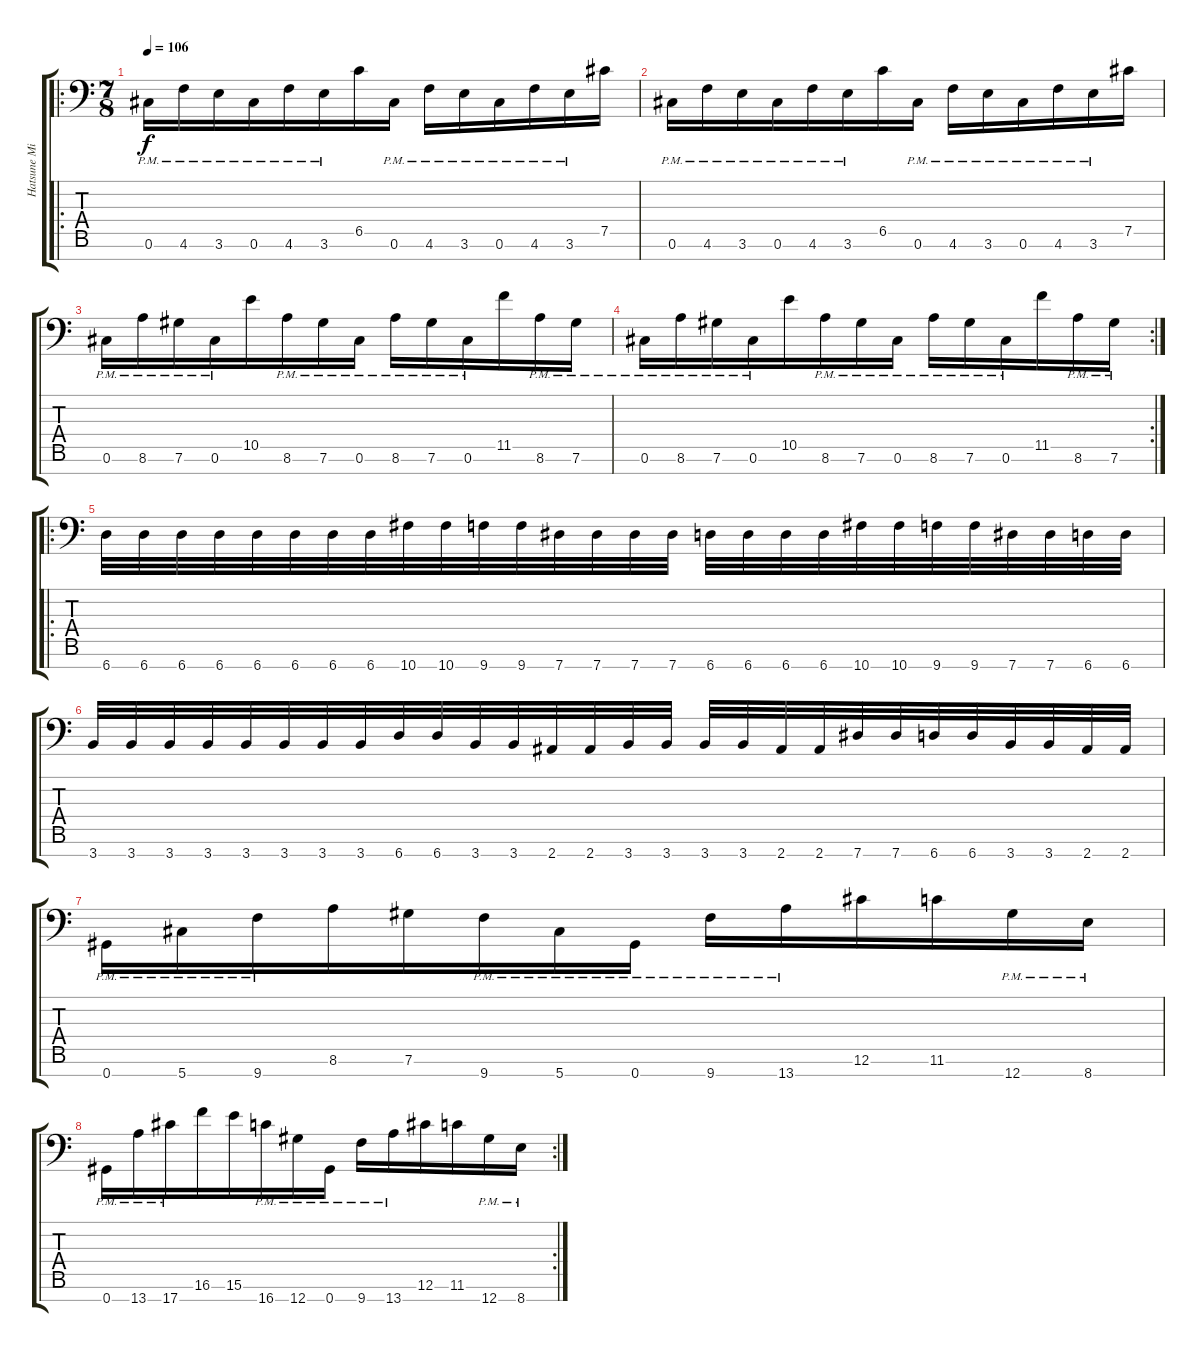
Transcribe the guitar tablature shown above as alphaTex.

\track ("Hatsune Miku" "Hatsune Mi") {instrument distortionguitar}
\staff {score tabs}
\tuning (Db4 Ab3 E3 B2 Gb2 Db2 Ab1) {hide}
\ro
\ts (7 8)
\tempo 106
\clef f4
\ks c
0.6{pm}.16{dy f} 4.6{pm}.16 3.6{pm}.16 0.6{pm}.16 4.6{pm}.16 3.6{pm}.16 6.5.16 0.6{pm}.16 4.6{pm}.16 3.6{pm}.16 0.6{pm}.16 4.6{pm}.16 3.6{pm}.16 7.5.16 |
0.6{pm}.16 4.6{pm}.16 3.6{pm}.16 0.6{pm}.16 4.6{pm}.16 3.6{pm}.16 6.5.16 0.6{pm}.16 4.6{pm}.16 3.6{pm}.16 0.6{pm}.16 4.6{pm}.16 3.6{pm}.16 7.5.16 |
0.6{pm}.16 8.6{pm}.16 7.6{pm}.16 0.6{pm}.16 10.5.16 8.6{pm}.16 7.6{pm}.16 0.6{pm}.16 8.6{pm}.16 7.6{pm}.16 0.6{pm}.16 11.5.16 8.6{pm}.16 7.6{pm}.16 |
\rc 2
0.6{pm}.16 8.6{pm}.16 7.6{pm}.16 0.6{pm}.16 10.5.16 8.6{pm}.16 7.6{pm}.16 0.6{pm}.16 8.6{pm}.16 7.6{pm}.16 0.6{pm}.16 11.5.16 8.6{pm}.16 7.6{pm}.16 |
\ro
6.7.32 6.7.32 6.7.32 6.7.32 6.7.32 6.7.32 6.7.32 6.7.32 10.7.32 10.7.32 9.7.32 9.7.32 7.7.32 7.7.32 7.7.32 7.7.32 6.7.32 6.7.32 6.7.32 6.7.32 10.7.32 10.7.32 9.7.32 9.7.32 7.7.32 7.7.32 6.7.32 6.7.32 |
3.7.32 3.7.32 3.7.32 3.7.32 3.7.32 3.7.32 3.7.32 3.7.32 6.7.32 6.7.32 3.7.32 3.7.32 2.7.32 2.7.32 3.7.32 3.7.32 3.7.32 3.7.32 2.7.32 2.7.32 7.7.32 7.7.32 6.7.32 6.7.32 3.7.32 3.7.32 2.7.32 2.7.32 |
0.7{pm}.16 5.7{pm}.16 9.7{pm}.16 8.6.16 7.6.16 9.7{pm}.16 5.7{pm}.16 0.7{pm}.16 9.7{pm}.16 13.7{pm}.16 12.6.16 11.6.16 12.7{pm}.16 8.7{pm}.16 |
\rc 2
0.7{pm}.16 13.7{pm}.16 17.7{pm}.16 16.6.16 15.6.16 16.7{pm}.16 12.7{pm}.16 0.7{pm}.16 9.7{pm}.16 13.7{pm}.16 12.6.16 11.6.16 12.7{pm}.16 8.7{pm}.16
